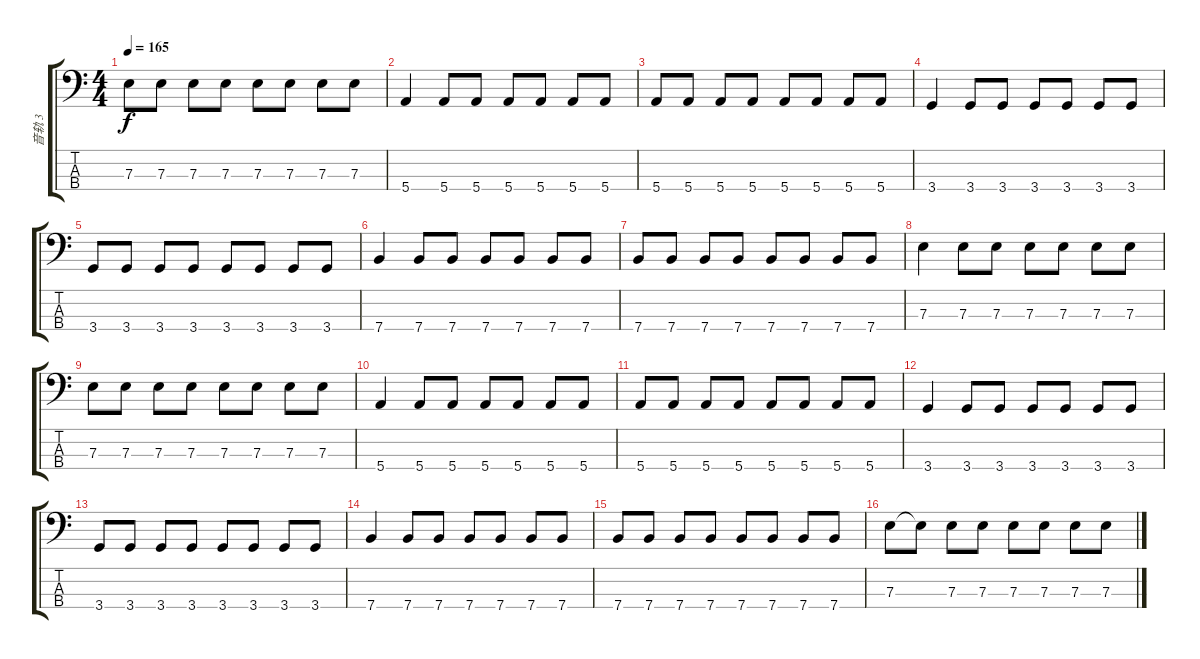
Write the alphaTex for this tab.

\track ("音轨 3" "音轨 3") {instrument electricbassfinger}
\staff {score tabs}
\tuning (G2 D2 A1 E1) {hide}
\ts (4 4)
\tempo 165
\clef f4
\ks c
7.3.8{dy f} 7.3.8 7.3.8 7.3.8 7.3.8 7.3.8 7.3.8 7.3.8 |
5.4.4 5.4.8 5.4.8 5.4.8 5.4.8 5.4.8 5.4.8 |
5.4.8 5.4.8 5.4.8 5.4.8 5.4.8 5.4.8 5.4.8 5.4.8 |
3.4.4 3.4.8 3.4.8 3.4.8 3.4.8 3.4.8 3.4.8 |
3.4.8 3.4.8 3.4.8 3.4.8 3.4.8 3.4.8 3.4.8 3.4.8 |
7.4.4 7.4.8 7.4.8 7.4.8 7.4.8 7.4.8 7.4.8 |
7.4.8 7.4.8 7.4.8 7.4.8 7.4.8 7.4.8 7.4.8 7.4.8 |
7.3.4 7.3.8 7.3.8 7.3.8 7.3.8 7.3.8 7.3.8 |
7.3.8 7.3.8 7.3.8 7.3.8 7.3.8 7.3.8 7.3.8 7.3.8 |
5.4.4 5.4.8 5.4.8 5.4.8 5.4.8 5.4.8 5.4.8 |
5.4.8 5.4.8 5.4.8 5.4.8 5.4.8 5.4.8 5.4.8 5.4.8 |
3.4.4 3.4.8 3.4.8 3.4.8 3.4.8 3.4.8 3.4.8 |
3.4.8 3.4.8 3.4.8 3.4.8 3.4.8 3.4.8 3.4.8 3.4.8 |
7.4.4 7.4.8 7.4.8 7.4.8 7.4.8 7.4.8 7.4.8 |
7.4.8 7.4.8 7.4.8 7.4.8 7.4.8 7.4.8 7.4.8 7.4.8 |
7.3.8 7.3{t}.8 7.3.8 7.3.8 7.3.8 7.3.8 7.3.8 7.3.8
